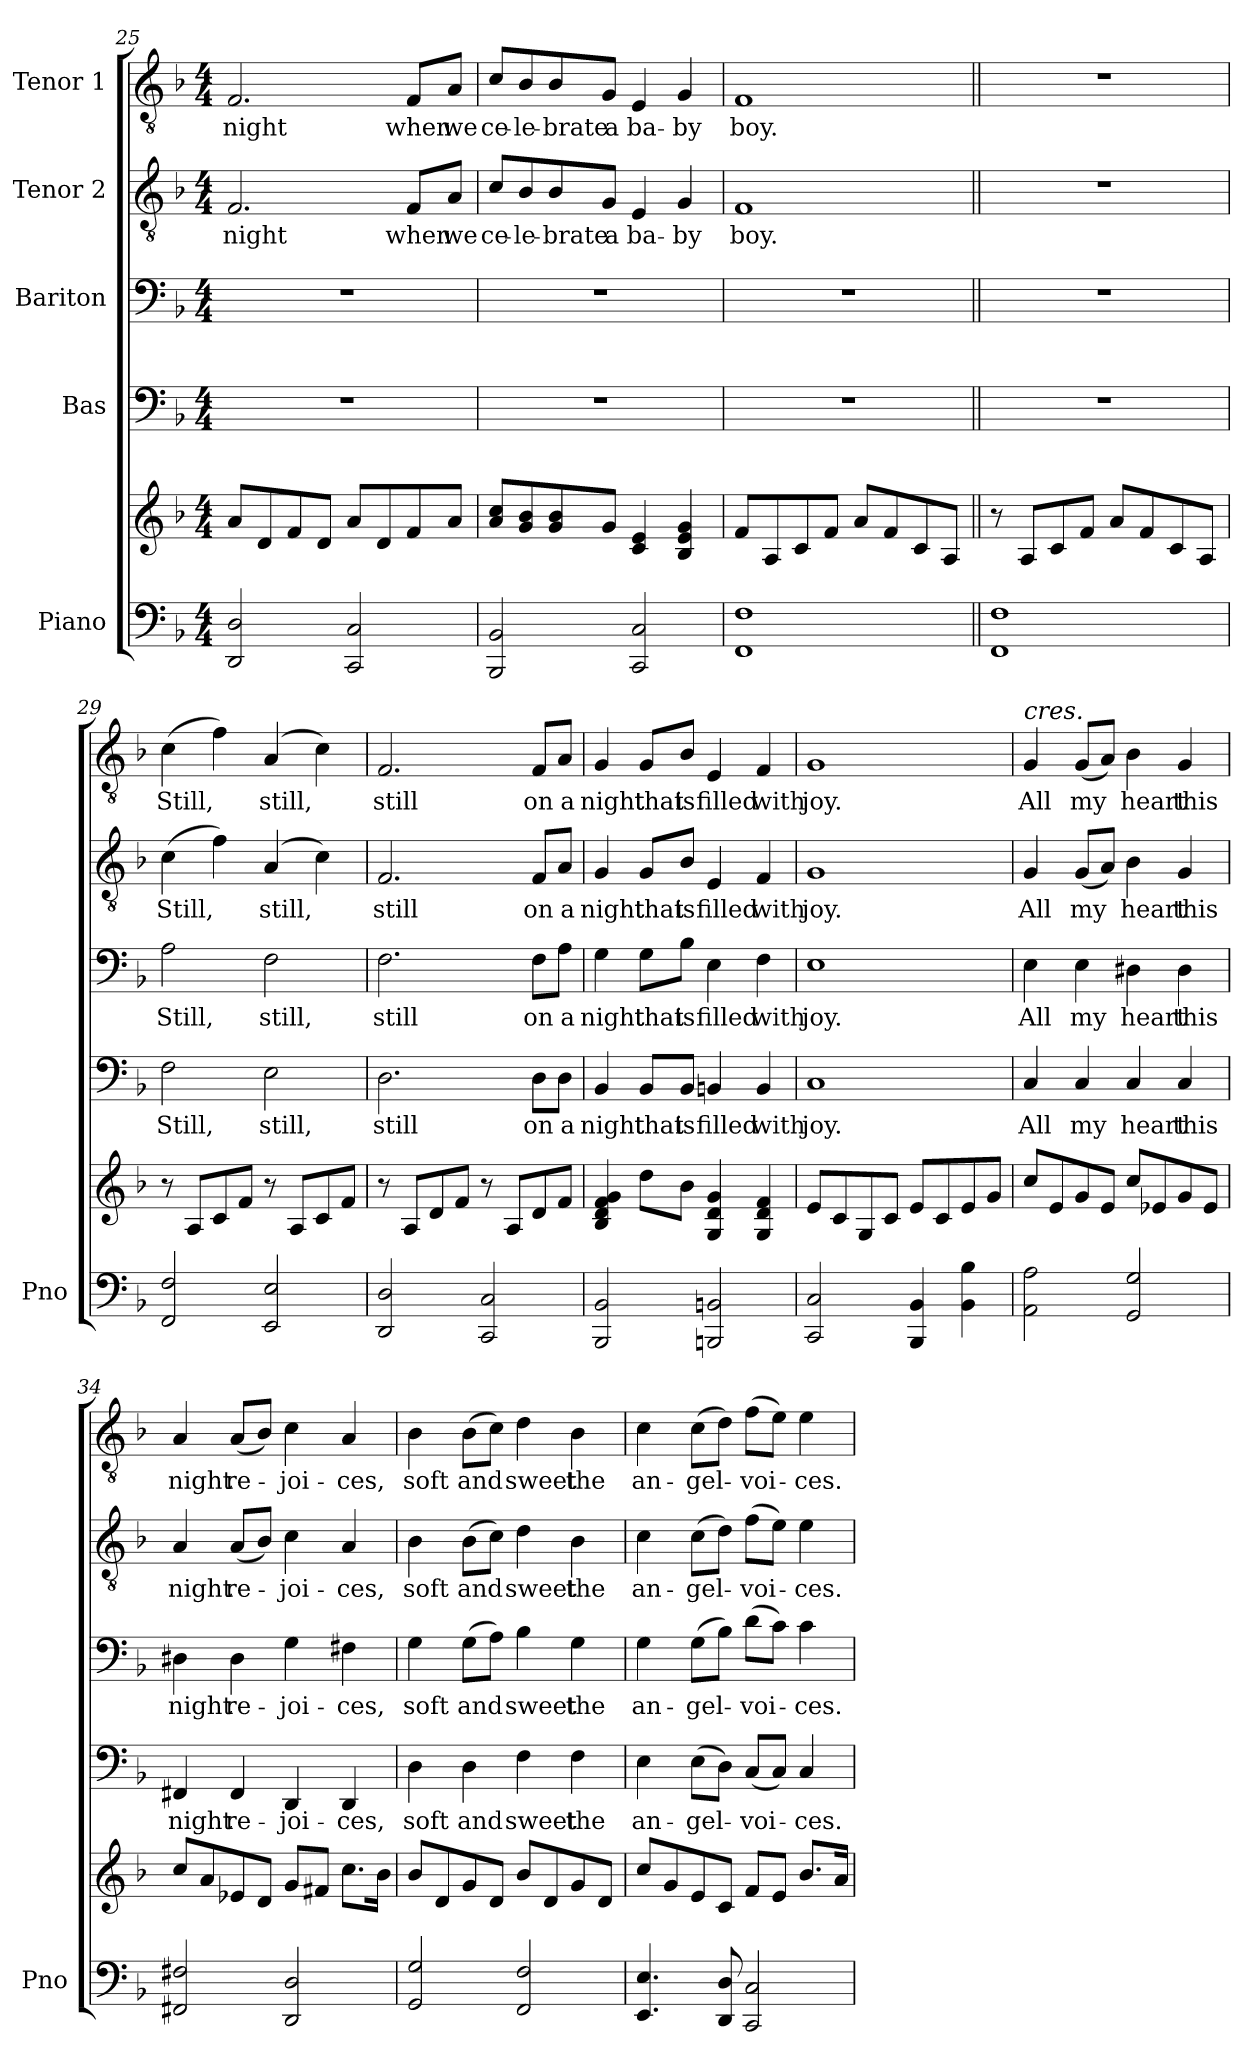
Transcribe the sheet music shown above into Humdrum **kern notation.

**kern	**kern	**kern	**text	**kern	**text	**kern	**text	**kern	**text
*part5	*part5	*part4	*part4	*part3	*part3	*part2	*part2	*part1	*part1
*staff6	*staff5	*staff4	*staff4	*staff3	*staff3	*staff2	*staff2	*staff1	*staff1
*I"Piano	*	*I"Bas	*	*I"Bariton	*	*I"Tenor 2	*	*I"Tenor 1	*
*I'Pno	*	*	*	*	*	*	*	*	*
*clefF4	*clefG2	*clefF4	*	*clefF4	*	*clefGv2	*	*clefGv2	*
*k[b-]	*k[b-]	*k[b-]	*	*k[b-]	*	*k[b-]	*	*k[b-]	*
*F:	*F:	*F:	*	*F:	*	*F:	*	*F:	*
*M4/4	*M4/4	*M4/4	*	*M4/4	*	*M4/4	*	*M4/4	*
=25	=25	=25	=25	=25	=25	=25	=25	=25	=25
!	!	!	!	!	!	!	!LO:LY:b	!	!LO:LY:b
2DD/ 2D/	8a/L	1r	.	1r	.	2.F/	night	2.F/	night
.	8d/	.	.	.	.	.	.	.	.
.	8f/	.	.	.	.	.	.	.	.
.	8d/J	.	.	.	.	.	.	.	.
2CC/ 2C/	8a/L	.	.	.	.	.	.	.	.
.	8d/	.	.	.	.	.	.	.	.
!	!	!	!	!	!	!	!LO:LY:b	!	!LO:LY:b
.	8f/	.	.	.	.	8F/L	when	8F/L	when
!	!	!	!	!	!	!	!LO:LY:b	!	!LO:LY:b
.	8a/J	.	.	.	.	8A/J	we	8A/J	we
=26	=26	=26	=26	=26	=26	=26	=26	=26	=26
!	!	!	!	!	!	!	!LO:LY:b	!	!LO:LY:b
2BBB-/ 2BB-/	8a/ 8cc/L	1r	.	1r	.	8c/L	ce-	8c/L	ce-
!	!	!	!	!	!	!	!LO:LY:b	!	!LO:LY:b
.	8g/ 8b-/	.	.	.	.	8B-/	-le-	8B-/	-le-
!	!	!	!	!	!	!	!LO:LY:b	!	!LO:LY:b
.	8g/ 8b-/	.	.	.	.	8B-/	-brate	8B-/	-brate
!	!	!	!	!	!	!	!LO:LY:b	!	!LO:LY:b
.	8g/J	.	.	.	.	8G/J	a	8G/J	a
!	!	!	!	!	!	!	!LO:LY:b	!	!LO:LY:b
2CC/ 2C/	4c/ 4e/	.	.	.	.	4E/	ba-	4E/	ba-
!	!	!	!	!	!	!	!LO:LY:b	!	!LO:LY:b
.	4B-/ 4e/ 4g/	.	.	.	.	4G/	-by	4G/	-by
!!LO:PB:g=z
=27	=27	=27	=27	=27	=27	=27	=27	=27	=27
!	!	!	!	!	!	!	!LO:LY:b	!	!LO:LY:b
1FF 1F	8f/L	1r	.	1r	.	1F	boy.	1F	boy.
.	8A/	.	.	.	.	.	.	.	.
.	8c/	.	.	.	.	.	.	.	.
.	8f/J	.	.	.	.	.	.	.	.
.	8a/L	.	.	.	.	.	.	.	.
.	8f/	.	.	.	.	.	.	.	.
.	8c/	.	.	.	.	.	.	.	.
.	8A/J	.	.	.	.	.	.	.	.
=28||	=28||	=28||	=28||	=28||	=28||	=28||	=28||	=28||	=28||
1FF 1F	8r	1r	.	1r	.	1r	.	1r	.
.	8A/L	.	.	.	.	.	.	.	.
.	8c/	.	.	.	.	.	.	.	.
.	8f/J	.	.	.	.	.	.	.	.
.	8a/L	.	.	.	.	.	.	.	.
.	8f/	.	.	.	.	.	.	.	.
.	8c/	.	.	.	.	.	.	.	.
.	8A/J	.	.	.	.	.	.	.	.
=29	=29	=29	=29	=29	=29	=29	=29	=29	=29
!	!	!	!LO:LY:b	!	!LO:LY:b	!	!LO:LY:b	!	!LO:LY:b
2FF/ 2F/	8r	2F\	Still,	2A\	Still,	(>4c\	Still,	(>4c\	Still,
.	8A/L	.	.	.	.	.	.	.	.
.	8c/	.	.	.	.	4f\)	.	4f\)	.
.	8f/J	.	.	.	.	.	.	.	.
!	!	!	!LO:LY:b	!	!LO:LY:b	!	!LO:LY:b	!	!LO:LY:b
2EE/ 2E/	8r	2E\	still,	2F\	still,	(>4A/	still,	(>4A/	still,
.	8A/L	.	.	.	.	.	.	.	.
.	8c/	.	.	.	.	4c\)	.	4c\)	.
.	8f/J	.	.	.	.	.	.	.	.
=30	=30	=30	=30	=30	=30	=30	=30	=30	=30
!	!	!	!LO:LY:b	!	!LO:LY:b	!	!LO:LY:b	!	!LO:LY:b
2DD/ 2D/	8r	2.D\	still	2.F\	still	2.F/	still	2.F/	still
.	8A/L	.	.	.	.	.	.	.	.
.	8d/	.	.	.	.	.	.	.	.
.	8f/J	.	.	.	.	.	.	.	.
2CC/ 2C/	8r	.	.	.	.	.	.	.	.
.	8A/L	.	.	.	.	.	.	.	.
!	!	!	!LO:LY:b	!	!LO:LY:b	!	!LO:LY:b	!	!LO:LY:b
.	8d/	8D\L	on	8F\L	on	8F/L	on	8F/L	on
!	!	!	!LO:LY:b	!	!LO:LY:b	!	!LO:LY:b	!	!LO:LY:b
.	8f/J	8D\J	a	8A\J	a	8A/J	a	8A/J	a
!!LO:LB:g=z
=31	=31	=31	=31	=31	=31	=31	=31	=31	=31
!	!	!	!LO:LY:b	!	!LO:LY:b	!	!LO:LY:b	!	!LO:LY:b
2BBB-/ 2BB-/	4B-/ 4d/ 4f/ 4g/	4BB-/	night	4G\	night	4G/	night	4G/	night
!	!	!	!LO:LY:b	!	!LO:LY:b	!	!LO:LY:b	!	!LO:LY:b
.	8dd\L	8BB-/L	that	8G\L	that	8G/L	that	8G/L	that
!	!	!	!LO:LY:b	!	!LO:LY:b	!	!LO:LY:b	!	!LO:LY:b
.	8b-\J	8BB-/J	is	8B-\J	is	8B-/J	is	8B-/J	is
!	!	!	!LO:LY:b	!	!LO:LY:b	!	!LO:LY:b	!	!LO:LY:b
2BBBn/ 2BBn/	4G/ 4d/ 4g/	4BBn/	filled	4E\	filled	4E/	filled	4E/	filled
!	!	!	!LO:LY:b	!	!LO:LY:b	!	!LO:LY:b	!	!LO:LY:b
.	4G/ 4d/ 4f/	4BB/	with	4F\	with	4F/	with	4F/	with
=32	=32	=32	=32	=32	=32	=32	=32	=32	=32
!	!	!	!LO:LY:b	!	!LO:LY:b	!	!LO:LY:b	!	!LO:LY:b
2CC/ 2C/	8e/L	1C	joy.	1E	joy.	1G	joy.	1G	joy.
.	8c/	.	.	.	.	.	.	.	.
.	8G/	.	.	.	.	.	.	.	.
.	8c/J	.	.	.	.	.	.	.	.
4BBB-/ 4BB-/	8e/L	.	.	.	.	.	.	.	.
.	8c/	.	.	.	.	.	.	.	.
4BB-\ 4B-\	8e/	.	.	.	.	.	.	.	.
.	8g/J	.	.	.	.	.	.	.	.
=33	=33	=33	=33	=33	=33	=33	=33	=33	=33
!	!	!	!	!	!	!	!	!LO:TX:a:i:t=cres.	!
!	!	!	!LO:LY:b	!	!LO:LY:b	!	!LO:LY:b	!	!LO:LY:b
2AA\ 2A\	8cc/L	4C/	All	4E\	All	4G/	All	4G/	All
.	8e/	.	.	.	.	.	.	.	.
!	!	!	!LO:LY:b	!	!LO:LY:b	!	!LO:LY:b	!	!LO:LY:b
.	8g/	4C/	my	4E\	my	(8G/L	my	(8G/L	my
.	8e/J	.	.	.	.	8A/J)	.	8A/J)	.
!	!	!	!LO:LY:b	!	!LO:LY:b	!	!LO:LY:b	!	!LO:LY:b
2GG/ 2G/	8cc/L	4C/	heart	4D#X\	heart	4B-\	heart	4B-\	heart
.	8e-X/	.	.	.	.	.	.	.	.
!	!	!	!LO:LY:b	!	!LO:LY:b	!	!LO:LY:b	!	!LO:LY:b
.	8g/	4C/	this	4D#\	this	4G/	this	4G/	this
.	8e-/J	.	.	.	.	.	.	.	.
=34	=34	=34	=34	=34	=34	=34	=34	=34	=34
!	!	!	!LO:LY:b	!	!LO:LY:b	!	!LO:LY:b	!	!LO:LY:b
2FF#X/ 2F#X/	8cc/L	4FF#X/	night	4D#X\	night	4A/	night	4A/	night
.	8a/	.	.	.	.	.	.	.	.
!	!	!	!LO:LY:b	!	!LO:LY:b	!	!LO:LY:b	!	!LO:LY:b
.	8e-X/	4FF#/	re-	4D#\	re-	(8A/L	re-	(8A/L	re-
.	8d/J	.	.	.	.	8B-/J)	.	8B-/J)	.
!	!	!	!LO:LY:b	!	!LO:LY:b	!	!LO:LY:b	!	!LO:LY:b
2DD/ 2D/	8g/L	4DD/	-joi-	4G\	-joi-	4c\	-joi-	4c\	-joi-
.	8f#X/J	.	.	.	.	.	.	.	.
!	!	!	!LO:LY:b	!	!LO:LY:b	!	!LO:LY:b	!	!LO:LY:b
.	8.cc\L	4DD/	-ces,	4F#X\	-ces,	4A/	-ces,	4A/	-ces,
.	16b-\Jk	.	.	.	.	.	.	.	.
!!LO:PB:g=z
=35	=35	=35	=35	=35	=35	=35	=35	=35	=35
!	!	!	!LO:LY:b	!	!LO:LY:b	!	!LO:LY:b	!	!LO:LY:b
2GG/ 2G/	8b-/L	4D\	soft	4G\	soft	4B-\	soft	4B-\	soft
.	8d/	.	.	.	.	.	.	.	.
!	!	!	!LO:LY:b	!	!LO:LY:b	!	!LO:LY:b	!	!LO:LY:b
.	8g/	4D\	and	(>8G\L	and	(>8B-\L	and	(>8B-\L	and
.	8d/J	.	.	8A\J)	.	8c\J)	.	8c\J)	.
!	!	!	!LO:LY:b	!	!LO:LY:b	!	!LO:LY:b	!	!LO:LY:b
2FF/ 2F/	8b-/L	4F\	sweet	4B-\	sweet	4d\	sweet	4d\	sweet
.	8d/	.	.	.	.	.	.	.	.
!	!	!	!LO:LY:b	!	!LO:LY:b	!	!LO:LY:b	!	!LO:LY:b
.	8g/	4F\	the	4G\	the	4B-\	the	4B-\	the
.	8d/J	.	.	.	.	.	.	.	.
=36	=36	=36	=36	=36	=36	=36	=36	=36	=36
!	!	!	!LO:LY:b	!	!LO:LY:b	!	!LO:LY:b	!	!LO:LY:b
4.EE/ 4.E/	8cc/L	4E\	an-	4G\	an-	4c\	an-	4c\	an-
.	8g/	.	.	.	.	.	.	.	.
!	!	!	!LO:LY:b	!	!LO:LY:b	!	!LO:LY:b	!	!LO:LY:b
.	8e/	(>8E\L	-gel-	(>8G\L	-gel-	(>8c\L	-gel-	(>8c\L	-gel-
8DD/ 8D/	8c/J	8D\J)	.	8B-\J)	.	8d\J)	.	8d\J)	.
!	!	!	!LO:LY:b	!	!LO:LY:b	!	!LO:LY:b	!	!LO:LY:b
2CC/ 2C/	8f/L	(8C/L	-voi-	(>8d\L	-voi-	(>8f\L	-voi-	(>8f\L	-voi-
.	8e/J	8C/J)	.	8c\J)	.	8e\J)	.	8e\J)	.
!	!	!	!LO:LY:b	!	!LO:LY:b	!	!LO:LY:b	!	!LO:LY:b
.	8.b-/L	4C/	-ces.	4c\	-ces.	4e\	-ces.	4e\	-ces.
.	16a/Jk	.	.	.	.	.	.	.	.
=	=	=	=	=	=	=	=	=	=
*-	*-	*-	*-	*-	*-	*-	*-	*-	*-
